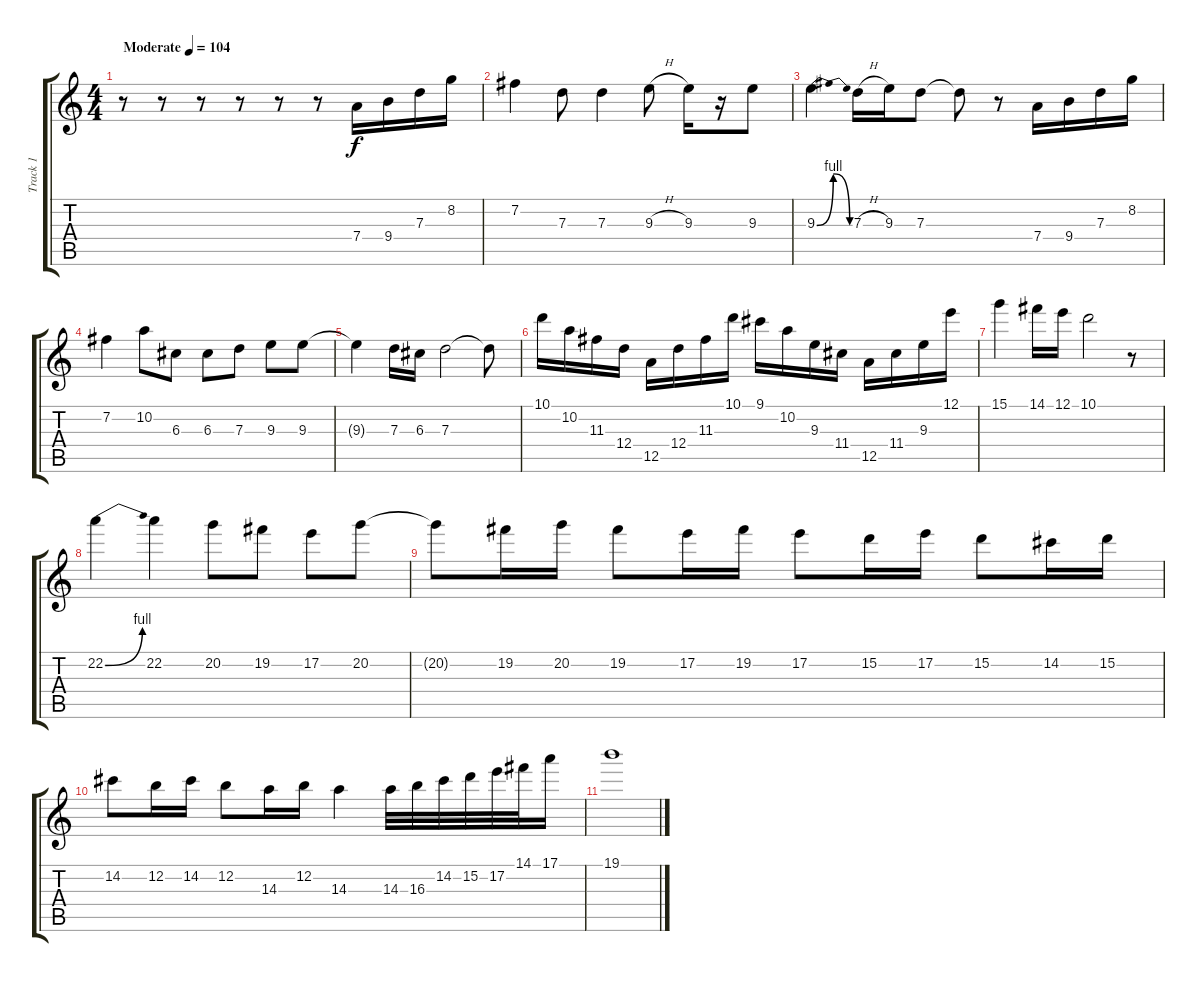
\track ("Track 1" "Track 1") {instrument overdrivenguitar}
\staff {score tabs}
\tuning (E4 B3 G3 D3 A2 E2) {hide}
\ts (4 4)
\tempo (104 "Moderate")
\clef g2
\ks c
r.8{dy f instrument overdrivenguitar} r.8 r.8 r.8 r.8 r.8 7.4.16 9.4.16 7.3.16 8.2.16 |
7.2.4 7.3.8 7.3.4 9.3{h}.8 9.3.16 r.16 9.3.8 |
9.3{be (bendrelease 0 0 15 4 30 4 60 0)}.4 7.3{h}.16 9.3.16 7.3.8 7.3{t}.8 r.8 7.4.16 9.4.16 7.3.16 8.2.16 |
7.2.4 10.2.8 6.3.8 6.3.8 7.3.8 9.3.8 9.3.8 |
9.3{t}.4 7.3.16 6.3.16 7.3.2 7.3{t}.8 |
10.1.16 10.2.16 11.3.16 12.4.16 12.5.16 12.4.16 11.3.16 10.1.16 9.1.16 10.2.16 9.3.16 11.4.16 12.5.16 11.4.16 9.3.16 12.1.16 |
15.1.4 14.1.16 12.1.16 10.1.2 r.8 |
22.2{be (bend 0 0 60 4)}.4 22.2.4 20.2.8 19.2.8 17.2.8 20.2.8 |
20.2{t}.8 19.2.16 20.2.16 19.2.8 17.2.16 19.2.16 17.2.8 15.2.16 17.2.16 15.2.8 14.2.16 15.2.16 |
14.2.8 12.2.16 14.2.16 12.2.8 14.3.16 12.2.16 14.3.4 14.3.32 16.3.32 14.2.32 15.2.32 17.2.32 14.1.32 17.1.16 |
19.1.1
